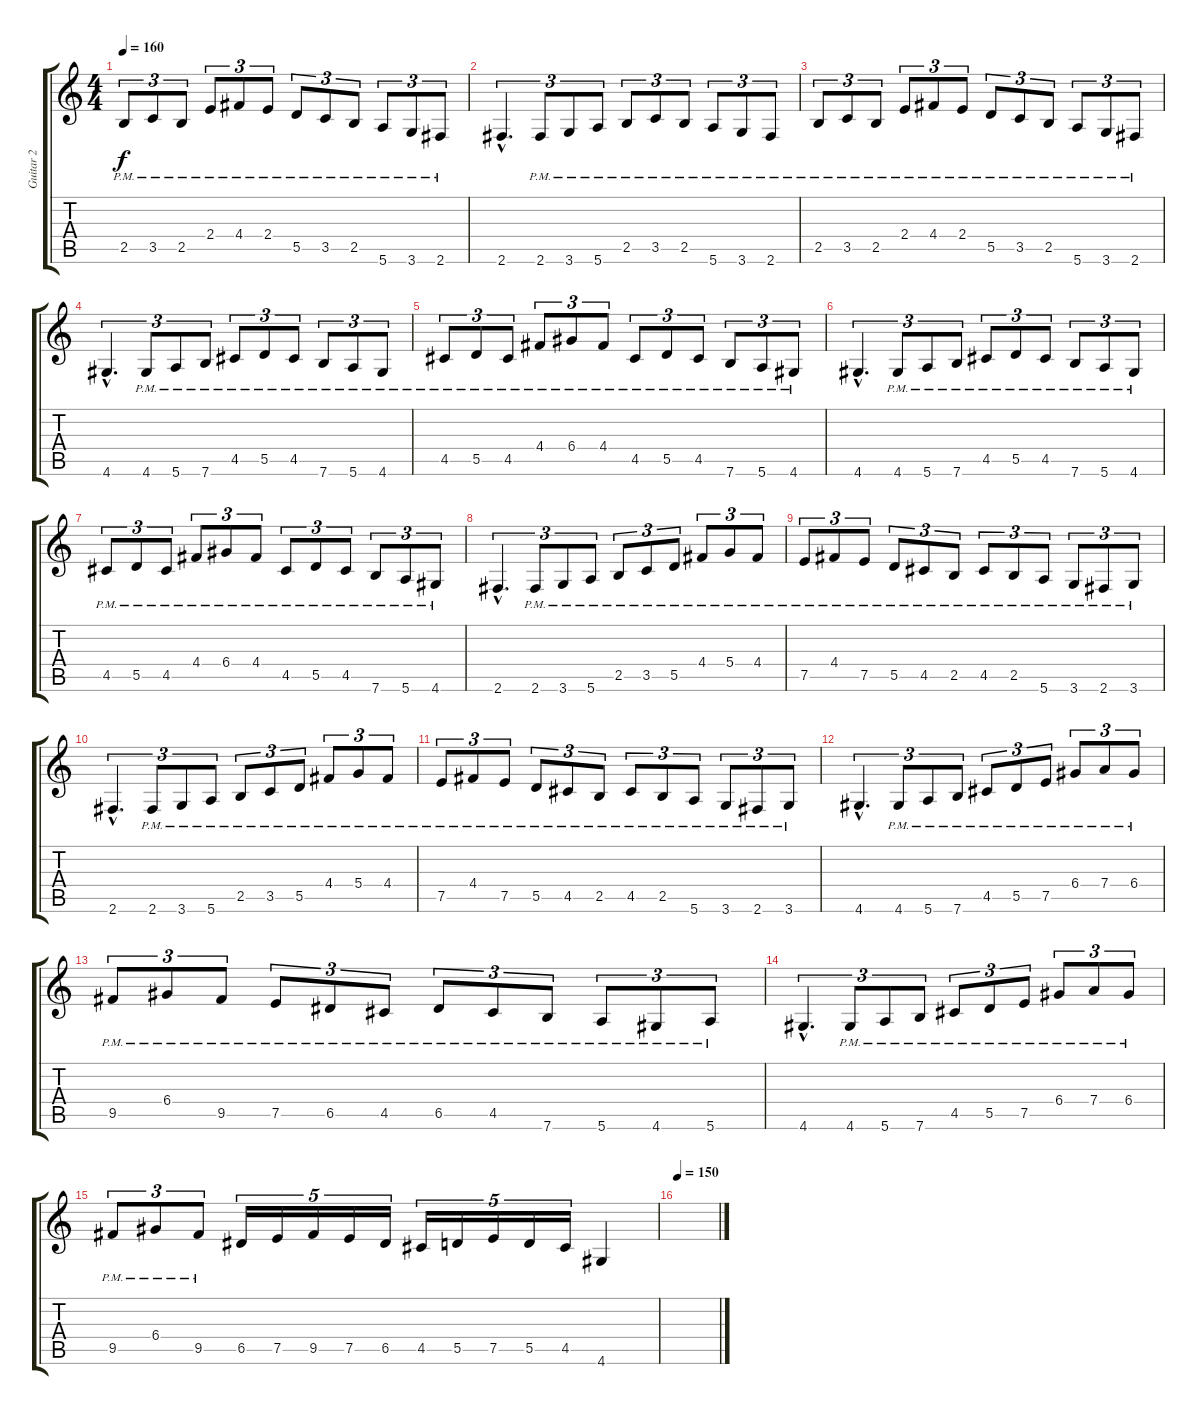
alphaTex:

\track ("Guitar 2" "Guitar 2") {instrument distortionguitar}
\staff {score tabs}
\tuning (E4 B3 G3 D3 A2 E2) {hide}
\ts (4 4)
\tempo 160
\clef g2
\ks c
2.5{pm}.8{tu (3 2) dy f} 3.5{pm}.8{tu (3 2)} 2.5{pm}.8{tu (3 2)} 2.4{pm}.8{tu (3 2)} 4.4{pm}.8{tu (3 2)} 2.4{pm}.8{tu (3 2)} 5.5{pm}.8{tu (3 2)} 3.5{pm}.8{tu (3 2)} 2.5{pm}.8{tu (3 2)} 5.6{pm}.8{tu (3 2)} 3.6{pm}.8{tu (3 2)} 2.6{pm}.8{tu (3 2)} |
2.6{hac}.4{d tu (3 2)} 2.6{pm}.8{tu (3 2)} 3.6{pm}.8{tu (3 2)} 5.6{pm}.8{tu (3 2)} 2.5{pm}.8{tu (3 2)} 3.5{pm}.8{tu (3 2)} 2.5{pm}.8{tu (3 2)} 5.6{pm}.8{tu (3 2)} 3.6{pm}.8{tu (3 2)} 2.6{pm}.8{tu (3 2)} |
2.5{pm}.8{tu (3 2)} 3.5{pm}.8{tu (3 2)} 2.5{pm}.8{tu (3 2)} 2.4{pm}.8{tu (3 2)} 4.4{pm}.8{tu (3 2)} 2.4{pm}.8{tu (3 2)} 5.5{pm}.8{tu (3 2)} 3.5{pm}.8{tu (3 2)} 2.5{pm}.8{tu (3 2)} 5.6{pm}.8{tu (3 2)} 3.6{pm}.8{tu (3 2)} 2.6{pm}.8{tu (3 2)} |
4.6{hac}.4{d tu (3 2)} 4.6{pm}.8{tu (3 2)} 5.6{pm}.8{tu (3 2)} 7.6{pm}.8{tu (3 2)} 4.5{pm}.8{tu (3 2)} 5.5{pm}.8{tu (3 2)} 4.5{pm}.8{tu (3 2)} 7.6{pm}.8{tu (3 2)} 5.6{pm}.8{tu (3 2)} 4.6{pm}.8{tu (3 2)} |
4.5{pm}.8{tu (3 2)} 5.5{pm}.8{tu (3 2)} 4.5{pm}.8{tu (3 2)} 4.4{pm}.8{tu (3 2)} 6.4{pm}.8{tu (3 2)} 4.4{pm}.8{tu (3 2)} 4.5{pm}.8{tu (3 2)} 5.5{pm}.8{tu (3 2)} 4.5{pm}.8{tu (3 2)} 7.6{pm}.8{tu (3 2)} 5.6{pm}.8{tu (3 2)} 4.6{pm}.8{tu (3 2)} |
4.6{hac}.4{d tu (3 2)} 4.6{pm}.8{tu (3 2)} 5.6{pm}.8{tu (3 2)} 7.6{pm}.8{tu (3 2)} 4.5{pm}.8{tu (3 2)} 5.5{pm}.8{tu (3 2)} 4.5{pm}.8{tu (3 2)} 7.6{pm}.8{tu (3 2)} 5.6{pm}.8{tu (3 2)} 4.6{pm}.8{tu (3 2)} |
4.5{pm}.8{tu (3 2)} 5.5{pm}.8{tu (3 2)} 4.5{pm}.8{tu (3 2)} 4.4{pm}.8{tu (3 2)} 6.4{pm}.8{tu (3 2)} 4.4{pm}.8{tu (3 2)} 4.5{pm}.8{tu (3 2)} 5.5{pm}.8{tu (3 2)} 4.5{pm}.8{tu (3 2)} 7.6{pm}.8{tu (3 2)} 5.6{pm}.8{tu (3 2)} 4.6{pm}.8{tu (3 2)} |
2.6{hac}.4{d tu (3 2)} 2.6{pm}.8{tu (3 2)} 3.6{pm}.8{tu (3 2)} 5.6{pm}.8{tu (3 2)} 2.5{pm}.8{tu (3 2)} 3.5{pm}.8{tu (3 2)} 5.5{pm}.8{tu (3 2)} 4.4{pm}.8{tu (3 2)} 5.4{pm}.8{tu (3 2)} 4.4{pm}.8{tu (3 2)} |
7.5{pm}.8{tu (3 2)} 4.4{pm}.8{tu (3 2)} 7.5{pm}.8{tu (3 2)} 5.5{pm}.8{tu (3 2)} 4.5{pm}.8{tu (3 2)} 2.5{pm}.8{tu (3 2)} 4.5{pm}.8{tu (3 2)} 2.5{pm}.8{tu (3 2)} 5.6{pm}.8{tu (3 2)} 3.6{pm}.8{tu (3 2)} 2.6{pm}.8{tu (3 2)} 3.6{pm}.8{tu (3 2)} |
2.6{hac}.4{d tu (3 2)} 2.6{pm}.8{tu (3 2)} 3.6{pm}.8{tu (3 2)} 5.6{pm}.8{tu (3 2)} 2.5{pm}.8{tu (3 2)} 3.5{pm}.8{tu (3 2)} 5.5{pm}.8{tu (3 2)} 4.4{pm}.8{tu (3 2)} 5.4{pm}.8{tu (3 2)} 4.4{pm}.8{tu (3 2)} |
7.5{pm}.8{tu (3 2)} 4.4{pm}.8{tu (3 2)} 7.5{pm}.8{tu (3 2)} 5.5{pm}.8{tu (3 2)} 4.5{pm}.8{tu (3 2)} 2.5{pm}.8{tu (3 2)} 4.5{pm}.8{tu (3 2)} 2.5{pm}.8{tu (3 2)} 5.6{pm}.8{tu (3 2)} 3.6{pm}.8{tu (3 2)} 2.6{pm}.8{tu (3 2)} 3.6{pm}.8{tu (3 2)} |
4.6{hac}.4{d tu (3 2)} 4.6{pm}.8{tu (3 2)} 5.6{pm}.8{tu (3 2)} 7.6{pm}.8{tu (3 2)} 4.5{pm}.8{tu (3 2)} 5.5{pm}.8{tu (3 2)} 7.5{pm}.8{tu (3 2)} 6.4{pm}.8{tu (3 2)} 7.4{pm}.8{tu (3 2)} 6.4{pm}.8{tu (3 2)} |
9.5{pm}.8{tu (3 2)} 6.4{pm}.8{tu (3 2)} 9.5{pm}.8{tu (3 2)} 7.5{pm}.8{tu (3 2)} 6.5{pm}.8{tu (3 2)} 4.5{pm}.8{tu (3 2)} 6.5{pm}.8{tu (3 2)} 4.5{pm}.8{tu (3 2)} 7.6{pm}.8{tu (3 2)} 5.6{pm}.8{tu (3 2)} 4.6{pm}.8{tu (3 2)} 5.6{pm}.8{tu (3 2)} |
4.6{hac}.4{d tu (3 2)} 4.6{pm}.8{tu (3 2)} 5.6{pm}.8{tu (3 2)} 7.6{pm}.8{tu (3 2)} 4.5{pm}.8{tu (3 2)} 5.5{pm}.8{tu (3 2)} 7.5{pm}.8{tu (3 2)} 6.4{pm}.8{tu (3 2)} 7.4{pm}.8{tu (3 2)} 6.4{pm}.8{tu (3 2)} |
9.5{pm}.8{tu (3 2)} 6.4{pm}.8{tu (3 2)} 9.5{pm}.8{tu (3 2)} 6.5.16{tu (5 4)} 7.5.16{tu (5 4)} 9.5.16{tu (5 4)} 7.5.16{tu (5 4)} 6.5.16{tu (5 4)} 4.5.16{tu (5 4)} 5.5.16{tu (5 4)} 7.5.16{tu (5 4)} 5.5.16{tu (5 4)} 4.5.16{tu (5 4)} 4.6.4 |
\tempo 150
